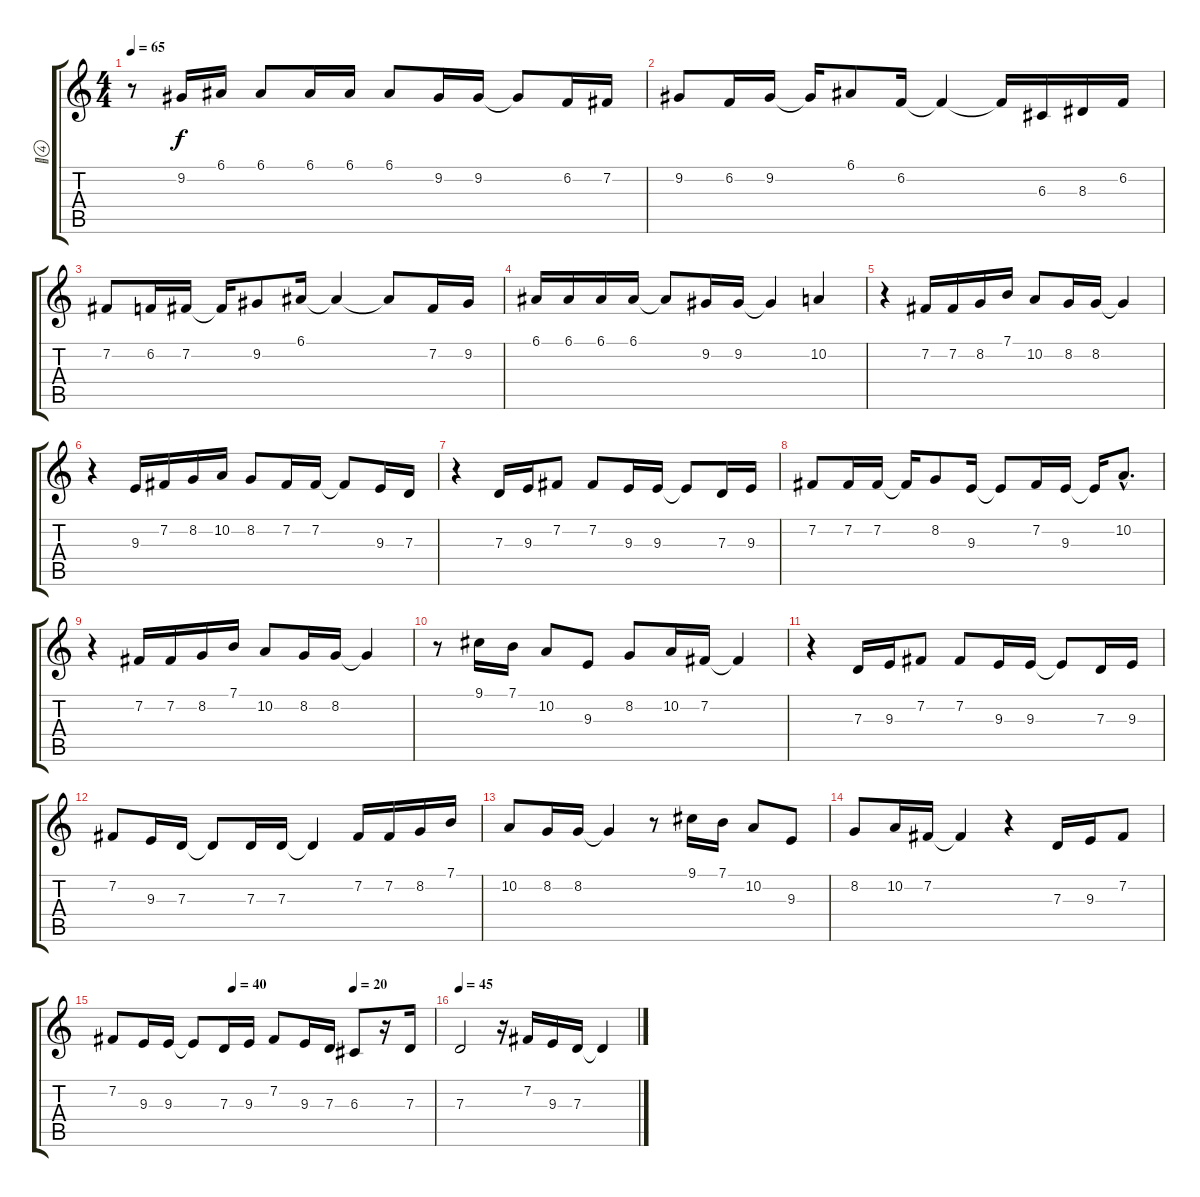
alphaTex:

\track ("" "") {instrument piccolo}
\staff {score tabs}
\tuning (E4 B3 G3 D3 A2 E2) {hide}
\ts (4 4)
\tempo 65
\clef g2
\ks c
r.8{dy f} 9.2.16 6.1.16 6.1.8 6.1.16 6.1.16 6.1.8 9.2.16 9.2.16 9.2{t}.8 6.2.16 7.2.16 |
9.2.8 6.2.16 9.2.16 9.2{t}.16 6.1.8 6.2.16 6.2{t}.4 6.2{t}.16 6.3.16 8.3.16 6.2.16 |
7.2.8 6.2.16 7.2.16 7.2{t}.16 9.2.8 6.1.16 6.1{t}.4 6.1{t}.8 7.2.16 9.2.16 |
6.1.16 6.1.16 6.1.16 6.1.16 6.1{t}.8 9.2.16 9.2.16 9.2{t}.4 10.2.4 |
r.4 7.2.16 7.2.16 8.2.16 7.1.16 10.2.8 8.2.16 8.2.16 8.2{t}.4 |
r.4 9.3.16 7.2.16 8.2.16 10.2.16 8.2.8 7.2.16 7.2.16 7.2{t}.8 9.3.16 7.3.16 |
r.4 7.3.16 9.3.16 7.2.8 7.2.8 9.3.16 9.3.16 9.3{t}.8 7.3.16 9.3.16 |
7.2.8 7.2.16 7.2.16 7.2{t}.16 8.2.8 9.3.16 9.3{t}.8 7.2.16 9.3.16 9.3{t}.16 10.2{hac}.8{d} |
r.4 7.2.16 7.2.16 8.2.16 7.1.16 10.2.8 8.2.16 8.2.16 8.2{t}.4 |
r.8 9.1.16 7.1.16 10.2.8 9.3.8 8.2.8 10.2.16 7.2.16 7.2{t}.4 |
r.4 7.3.16 9.3.16 7.2.8 7.2.8 9.3.16 9.3.16 9.3{t}.8 7.3.16 9.3.16 |
7.2.8 9.3.16 7.3.16 7.3{t}.8 7.3.16 7.3.16 7.3{t}.4 7.2.16 7.2.16 8.2.16 7.1.16 |
10.2.8 8.2.16 8.2.16 8.2{t}.4 r.8 9.1.16 7.1.16 10.2.8 9.3.8 |
8.2.8 10.2.16 7.2.16 7.2{t}.4 r.4 7.3.16 9.3.16 7.2.8 |
\tempo (40 0.375)
\tempo (20 0.75)
7.2.8 9.3.16 9.3.16 9.3{t}.8 7.3.16 9.3.16 7.2.8 9.3.16 7.3.16 6.3.8 r.16 7.3.16 |
\tempo 45
7.3.2 r.16 7.2.16{volume 8} 9.3.16 7.3.16 7.3{t}.4
